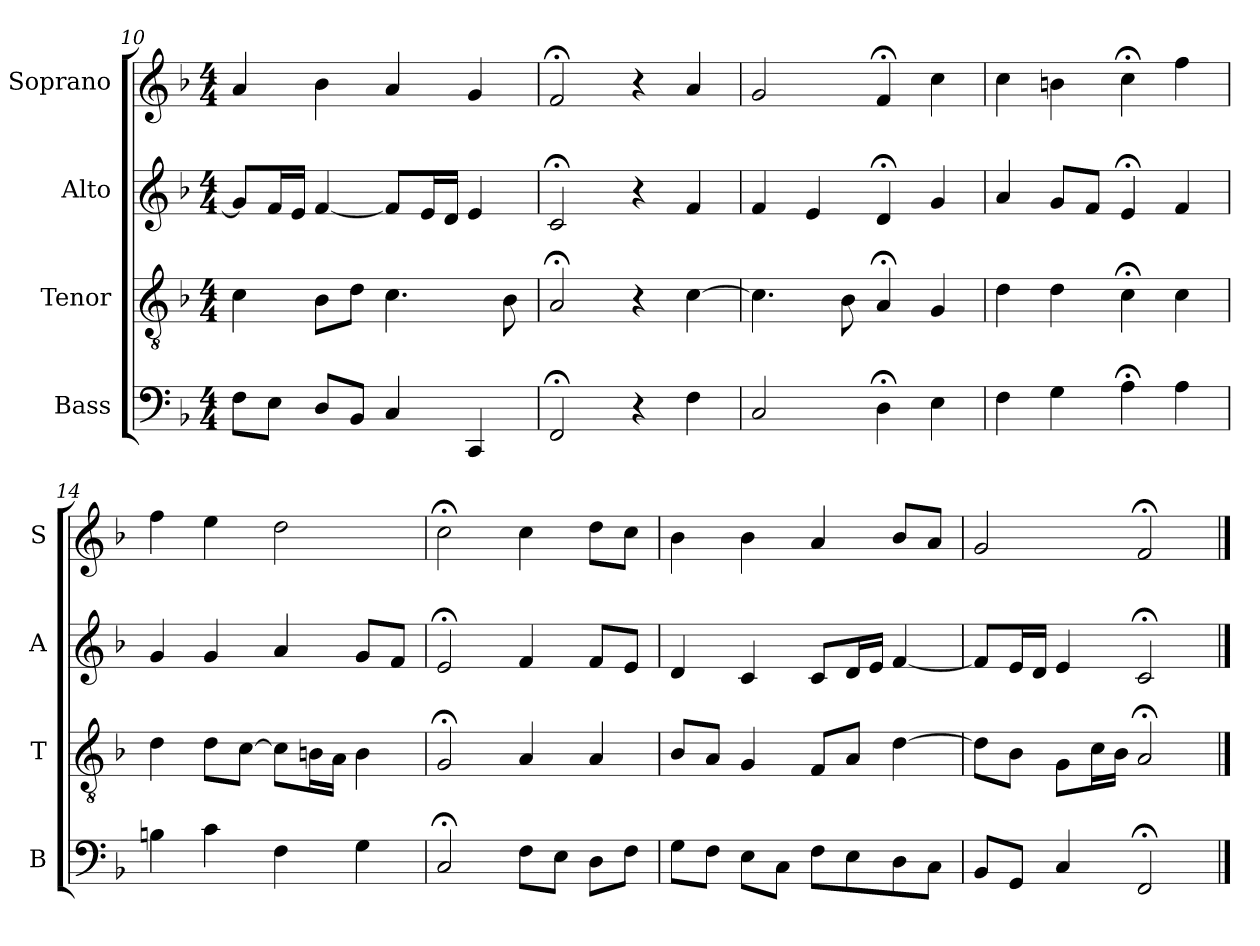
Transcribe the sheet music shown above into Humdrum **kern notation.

**kern	**kern	**kern	**kern
*part4	*part3	*part2	*part1
*staff4	*staff3	*staff2	*staff1
*I"Bass	*I"Tenor	*I"Alto	*I"Soprano
*I'B	*I'T	*I'A	*I'S
*clefF4	*clefGv2	*clefG2	*clefG2
*k[b-]	*k[b-]	*k[b-]	*k[b-]
*M4/4	*M4/4	*M4/4	*M4/4
=10	=10	=10	=10
8F\L	4c\	8g/L]	4a/
8E\J	.	16f/L	.
.	.	16e/JJ	.
8D/L	8B-\L	[4f/	4b-\
8BB-/J	8d\J	.	.
4C/	4.c\	8f/L]	4a/
.	.	16e/L	.
.	.	16d/JJ	.
4CC/	.	4e/	4g/
.	8B-\	.	.
=11	=11	=11	=11
2FF;</	2A;</	2c;</	2f;</
4r	4r	4r	4r
4F\	[4c\	4f/	4a/
=12	=12	=12	=12
2C/	4.c\]	4f/	2g/
.	.	4e/	.
.	8B-\	.	.
4D;<\	4A;</	4d;</	4f;</
4E\	4G/	4g/	4cc\
=13	=13	=13	=13
4F\	4d\	4a/	4cc\
4G\	4d\	8g/L	4bn\
.	.	8f/J	.
4A;<\	4c;<\	4e;</	4cc;<\
4A\	4c\	4f/	4ff\
=14	=14	=14	=14
4Bn\	4d\	4g/	4ff\
4c\	8d\L	4g/	4ee\
.	[8c\J	.	.
4F\	8c\L]	4a/	2dd\
.	16Bn\L	.	.
.	16A\JJ	.	.
4G\	4B\	8g/L	.
.	.	8f/J	.
=15	=15	=15	=15
2C;</	2G;</	2e;</	2cc;<\
8F\L	4A/	4f/	4cc\
8E\J	.	.	.
8D\L	4A/	8f/L	8dd\L
8F\J	.	8e/J	8cc\J
=16	=16	=16	=16
8G\L	8B-/L	4d/	4b-\
8F\J	8A/J	.	.
8E\L	4G/	4c/	4b-\
8C\J	.	.	.
8F\L	8F/L	8c/L	4a/
8E\	8A/J	16d/L	.
.	.	16e/JJ	.
8D\	[4d\	[4f/	8b-/L
8C\J	.	.	8a/J
=17	=17	=17	=17
8BB-/L	8d\L]	8f/L]	2g/
8GG/J	8B-\J	16e/L	.
.	.	16d/JJ	.
4C/	8G\L	4e/	.
.	16c\L	.	.
.	16B-\JJ	.	.
2FF;</	2A;</	2c;</	2f;</
==	==	==	==
*-	*-	*-	*-
